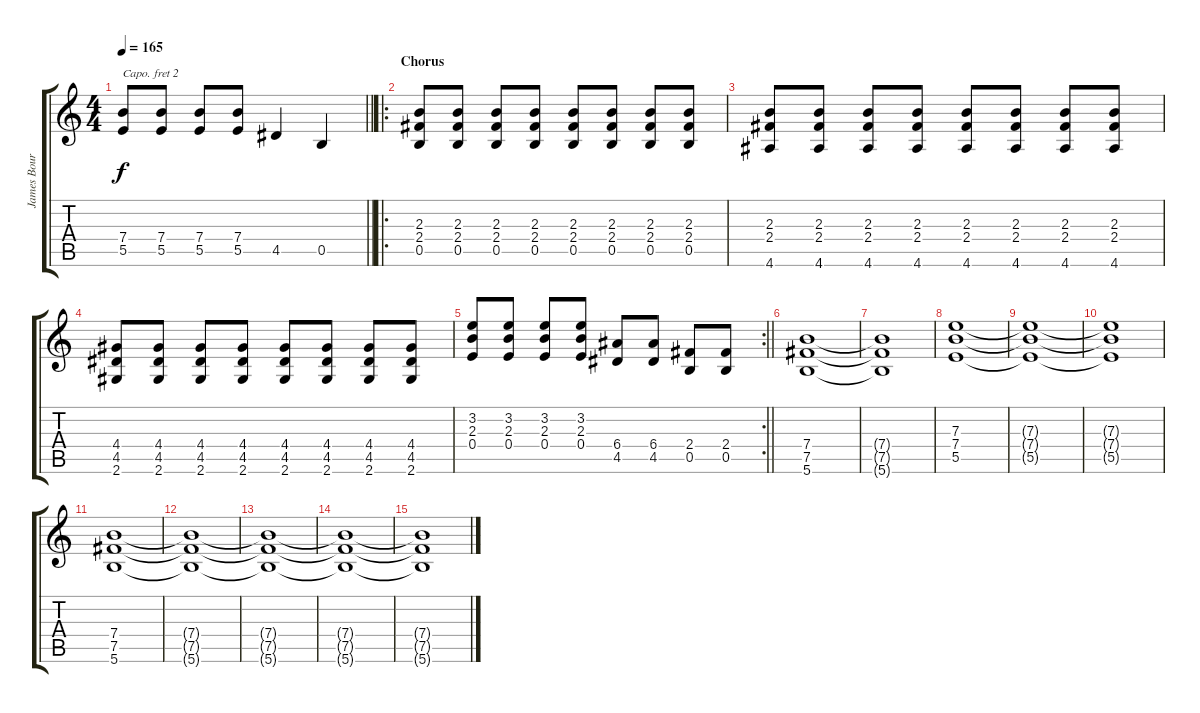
\track ("James Bourne" "James Bour") {instrument distortionguitar}
\staff {score tabs}
\capo 2
\tuning (E4 B3 G3 D3 A2 E2) {hide}
\ts (4 4)
\tempo 165
\clef g2
\barLineRight lightlight
\ks c
(7.4 5.5).8{dy f} (7.4 5.5).8 (7.4 5.5).8 (7.4 5.5).8 4.5.4 0.5.4 |
\ro
\section ("" "Chorus")
(2.3 2.4 0.5).8 (2.3 2.4 0.5).8 (2.3 2.4 0.5).8 (2.3 2.4 0.5).8 (2.3 2.4 0.5).8 (2.3 2.4 0.5).8 (2.3 2.4 0.5).8 (2.3 2.4 0.5).8 |
(2.3 2.4 4.6).8 (2.3 2.4 4.6).8 (2.3 2.4 4.6).8 (2.3 2.4 4.6).8 (2.3 2.4 4.6).8 (2.3 2.4 4.6).8 (2.3 2.4 4.6).8 (2.3 2.4 4.6).8 |
(4.4 4.5 2.6).8 (4.4 4.5 2.6).8 (4.4 4.5 2.6).8 (4.4 4.5 2.6).8 (4.4 4.5 2.6).8 (4.4 4.5 2.6).8 (4.4 4.5 2.6).8 (4.4 4.5 2.6).8 |
\rc 2
\barLineRight lightlight
(3.2 2.3 0.4).8 (3.2 2.3 0.4).8 (3.2 2.3 0.4).8 (3.2 2.3 0.4).8 (6.4 4.5).8 (6.4 4.5).8 (2.4 0.5).8 (2.4 0.5).8 |
(7.4 7.5 5.6).1 |
(7.4{t} 7.5{t} 5.6{t}).1 |
(7.3 7.4 5.5).1 |
(7.3{t} 7.4{t} 5.5{t}).1 |
(7.3{t} 7.4{t} 5.5{t}).1 |
(7.4 7.5 5.6).1 |
(7.4{t} 7.5{t} 5.6{t}).1 |
(7.4{t} 7.5{t} 5.6{t}).1 |
(7.4{t} 7.5{t} 5.6{t}).1 |
(7.4{t} 7.5{t} 5.6{t}).1
